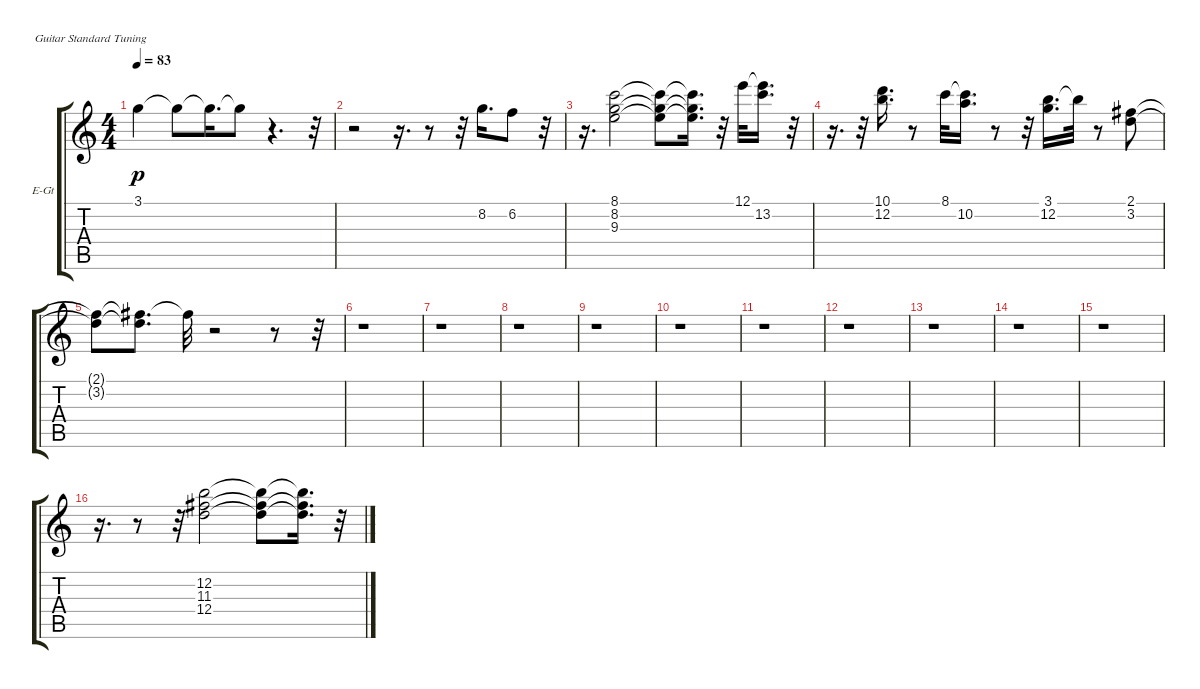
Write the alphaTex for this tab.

\bracketExtendMode groupsimilarinstruments
\firstSystemTrackNameOrientation horizontal
\otherSystemsTrackNameOrientation horizontal
\chordDiagramsInScore
\track ("Electric Guitar" "E-Gt") {instrument electricguitarclean}
\staff {score tabs}
\tuning (E4 B3 G3 D3 A2 E2)
\ts (4 4)
\tempo 83
\clef g2
\scale
0.25
\ks c
3.1{t}.4{dy p} 3.1{t}.8 3.1{t}.16{d} 3.1{t}.8 r.4{d} r.32 |
\scale
0.25 r.2 r.16{d} r.8 r.32 8.2.16{d} 6.2.8 r.32 |
\scale
0.25 r.16{d} (8.1 8.2 9.3).2 (8.1{t} 8.2{t} 9.3{t}).8 (8.1{t} 8.2{t} 9.3{t}).16{d} r.32 12.1.32 (12.1{t} 13.2).16{d} r.32 |
\scale
0.25 r.16{d} r.32 (10.1 12.2).16{d} r.8 8.1.32 (8.1{t} 10.2).16{d} r.8 r.32 (3.1 12.2).16{d} 12.2{t}.32 r.8 (3.2 2.1).8 |
\scale
0.25 (3.2{t} 2.1{t}).8 (3.2{t} 2.1{t}).8{d} 2.1{t}.32 r.2 r.8 r.32 |
\scale
0.25 r.1 |
\scale
0.25 r.1 |
\scale
0.25 r.1 |
\scale
0.25 r.1 |
\scale
0.25 r.1 |
\scale
0.25 r.1 |
\scale
0.25 r.1 |
\scale
0.25 r.1 |
\scale
0.25 r.1 |
\scale
0.25 r.1 |
\scale
0.25 r.16{d} r.8 r.32 (12.2 11.3 12.4).2 (12.4{t} 11.3{t} 12.2{t}).8 (12.2{t} 11.3{t} 12.4{t}).16{d} r.32
